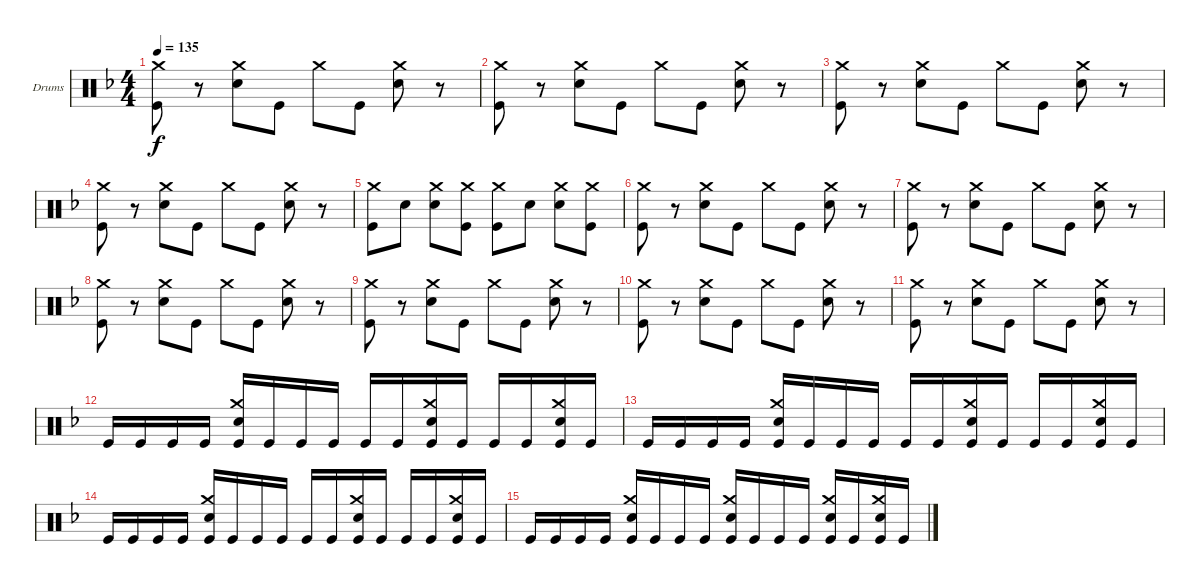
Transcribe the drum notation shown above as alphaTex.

\defaultSystemsLayout 4
\bracketExtendMode groupsimilarinstruments
\firstSystemTrackNameOrientation horizontal
\otherSystemsTrackNameOrientation horizontal
\track ("Drumkit" "Drums") {instrument percussion}
\staff {score}
\articulation defaults
\ts (4 4)
\tempo 135
\clef neutral
\ks dminor
("Kick (hit)" "Crash medium (hit)").8{dy f} r.8 ("Crash medium (hit)" "Snare (hit) 2").8 "Kick (hit)".8 "Crash medium (hit)".8 "Kick (hit)".8 ("Crash medium (hit)" "Snare (hit) 2").8 r.8 |
("Kick (hit)" "Crash medium (hit)").8 r.8 ("Crash medium (hit)" "Snare (hit) 2").8 "Kick (hit)".8 "Crash medium (hit)".8 "Kick (hit)".8 ("Crash medium (hit)" "Snare (hit) 2").8 r.8 |
("Kick (hit)" "Crash medium (hit)").8 r.8 ("Crash medium (hit)" "Snare (hit) 2").8 "Kick (hit)".8 "Crash medium (hit)".8 "Kick (hit)".8 ("Crash medium (hit)" "Snare (hit) 2").8 r.8 |
("Kick (hit)" "Crash medium (hit)").8 r.8 ("Crash medium (hit)" "Snare (hit) 2").8 "Kick (hit)".8 "Crash medium (hit)".8 "Kick (hit)".8 ("Crash medium (hit)" "Snare (hit) 2").8 r.8 |
("Kick (hit)" "Crash medium (hit)").8 "Snare (hit) 2".8 ("Snare (hit) 2" "Crash medium (hit)").8 ("Crash medium (hit)" "Kick (hit)").8 ("Kick (hit)" "Crash medium (hit)").8 "Snare (hit) 2".8 ("Snare (hit) 2" "Crash medium (hit)").8 ("Crash medium (hit)" "Kick (hit)").8 |
("Kick (hit)" "Crash medium (hit)").8 r.8 ("Crash medium (hit)" "Snare (hit) 2").8 "Kick (hit)".8 "Crash medium (hit)".8 "Kick (hit)".8 ("Crash medium (hit)" "Snare (hit) 2").8 r.8 |
("Kick (hit)" "Crash medium (hit)").8 r.8 ("Crash medium (hit)" "Snare (hit) 2").8 "Kick (hit)".8 "Crash medium (hit)".8 "Kick (hit)".8 ("Crash medium (hit)" "Snare (hit) 2").8 r.8 |
("Kick (hit)" "Crash medium (hit)").8 r.8 ("Crash medium (hit)" "Snare (hit) 2").8 "Kick (hit)".8 "Crash medium (hit)".8 "Kick (hit)".8 ("Crash medium (hit)" "Snare (hit) 2").8 r.8 |
("Kick (hit)" "Crash medium (hit)").8 r.8 ("Crash medium (hit)" "Snare (hit) 2").8 "Kick (hit)".8 "Crash medium (hit)".8 "Kick (hit)".8 ("Crash medium (hit)" "Snare (hit) 2").8 r.8 |
("Kick (hit)" "Crash medium (hit)").8 r.8 ("Crash medium (hit)" "Snare (hit) 2").8 "Kick (hit)".8 "Crash medium (hit)".8 "Kick (hit)".8 ("Crash medium (hit)" "Snare (hit) 2").8 r.8 |
("Kick (hit)" "Crash medium (hit)").8 r.8 ("Crash medium (hit)" "Snare (hit) 2").8 "Kick (hit)".8 "Crash medium (hit)".8 "Kick (hit)".8 ("Crash medium (hit)" "Snare (hit) 2").8 r.8 |
"Kick (hit)".16 "Kick (hit)".16 "Kick (hit)".16 "Kick (hit)".16 ("Kick (hit)" "Crash medium (hit)" "Snare (hit) 2").16 "Kick (hit)".16 "Kick (hit)".16 "Kick (hit)".16 "Kick (hit)".16 "Kick (hit)".16 ("Kick (hit)" "Crash medium (hit)" "Snare (hit) 2").16 "Kick (hit)".16 "Kick (hit)".16 "Kick (hit)".16 ("Kick (hit)" "Crash medium (hit)" "Snare (hit) 2").16 "Kick (hit)".16 |
"Kick (hit)".16 "Kick (hit)".16 "Kick (hit)".16 "Kick (hit)".16 ("Kick (hit)" "Crash medium (hit)" "Snare (hit) 2").16 "Kick (hit)".16 "Kick (hit)".16 "Kick (hit)".16 "Kick (hit)".16 "Kick (hit)".16 ("Kick (hit)" "Crash medium (hit)" "Snare (hit) 2").16 "Kick (hit)".16 "Kick (hit)".16 "Kick (hit)".16 ("Kick (hit)" "Crash medium (hit)" "Snare (hit) 2").16 "Kick (hit)".16 |
"Kick (hit)".16 "Kick (hit)".16 "Kick (hit)".16 "Kick (hit)".16 ("Kick (hit)" "Crash medium (hit)" "Snare (hit) 2").16 "Kick (hit)".16 "Kick (hit)".16 "Kick (hit)".16 "Kick (hit)".16 "Kick (hit)".16 ("Kick (hit)" "Crash medium (hit)" "Snare (hit) 2").16 "Kick (hit)".16 "Kick (hit)".16 "Kick (hit)".16 ("Kick (hit)" "Crash medium (hit)" "Snare (hit) 2").16 "Kick (hit)".16 |
"Kick (hit)".16 "Kick (hit)".16 "Kick (hit)".16 "Kick (hit)".16 ("Kick (hit)" "Crash medium (hit)" "Snare (hit) 2").16 "Kick (hit)".16 "Kick (hit)".16 "Kick (hit)".16 ("Kick (hit)" "Crash medium (hit)" "Snare (hit) 2").16 "Kick (hit)".16 "Kick (hit)".16 "Kick (hit)".16 ("Kick (hit)" "Crash medium (hit)" "Snare (hit) 2").16 "Kick (hit)".16 ("Kick (hit)" "Crash medium (hit)" "Snare (hit) 2").16 "Kick (hit)".16
